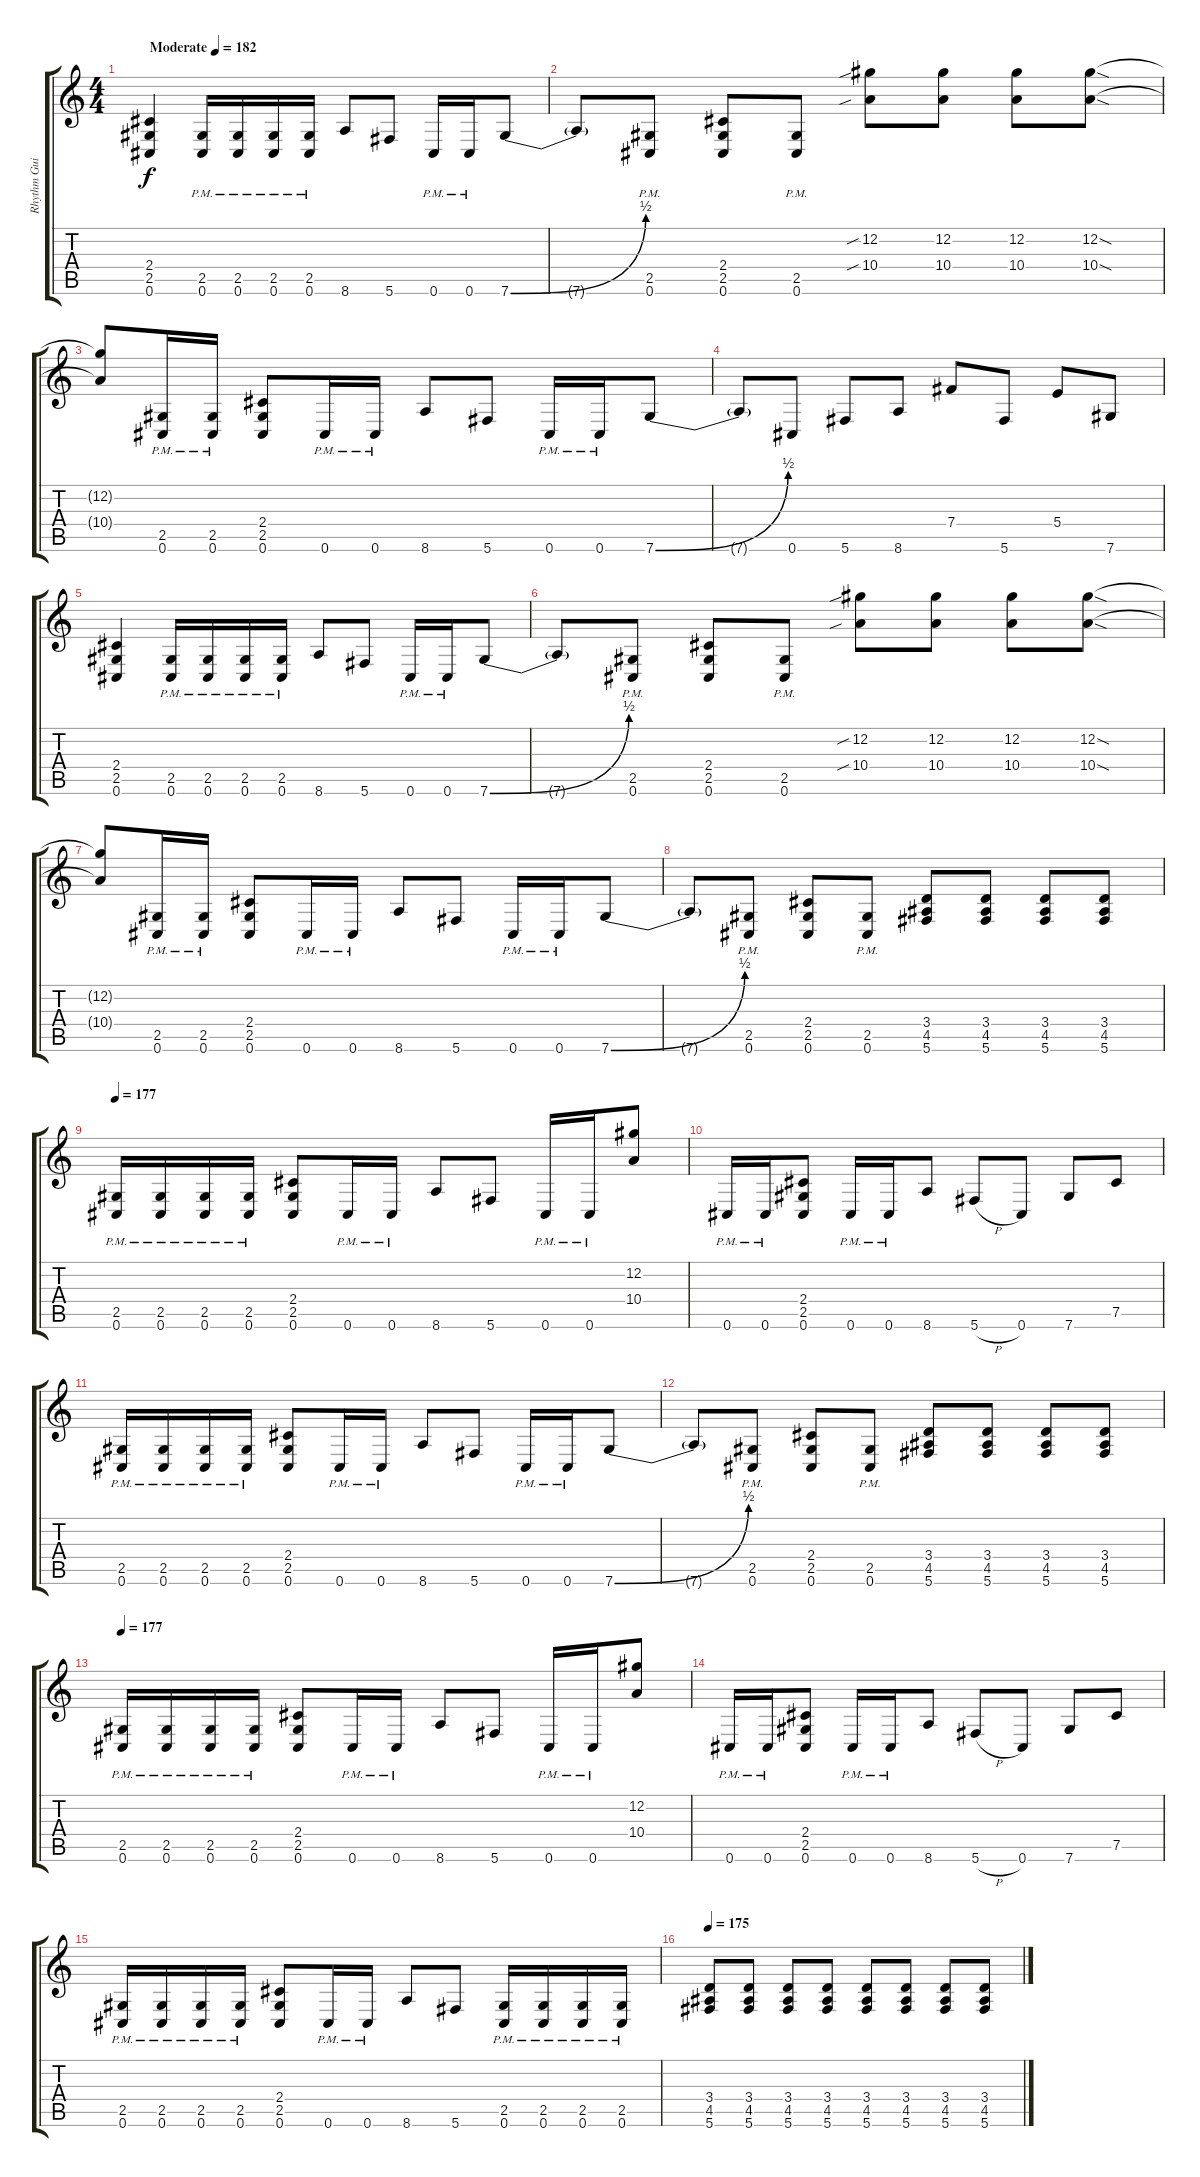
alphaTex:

\track ("Rhythm Guitar 2" "Rhythm Gui") {instrument distortionguitar}
\staff {score tabs}
\tuning (Db4 Ab3 E3 B2 Gb2 Db2) {hide}
\ts (4 4)
\tempo (182 "Moderate")
\clef g2
\ks c
(2.4 2.5 0.6).4{dy f instrument distortionguitar} (2.5{pm} 0.6{pm}).16 (2.5{pm} 0.6{pm}).16 (2.5{pm} 0.6{pm}).16 (2.5{pm} 0.6{pm}).16 8.6.8 5.6.8 0.6{pm}.16 0.6{pm}.16 7.6{be (bend 0 0 60 2)}.8 |
7.6{t}.8 (2.5{pm} 0.6{pm}).8 (2.4 2.5 0.6).8 (2.5{pm} 0.6{pm}).8 (12.2{sib} 10.4{sib}).8 (12.2 10.4).8 (12.2 10.4).8 (12.2{sod} 10.4{sod}).8 |
(12.2{t} 10.4{t}).8 (2.5{pm} 0.6{pm}).16 (2.5{pm} 0.6{pm}).16 (2.4 2.5 0.6).8 0.6{pm}.16 0.6{pm}.16 8.6.8 5.6.8 0.6{pm}.16 0.6{pm}.16 7.6{be (bend 0 0 60 2)}.8 |
7.6{t}.8 0.6.8 5.6.8 8.6.8 7.4.8 5.6.8 5.4.8 7.6.8 |
(2.4 2.5 0.6).4 (2.5{pm} 0.6{pm}).16 (2.5{pm} 0.6{pm}).16 (2.5{pm} 0.6{pm}).16 (2.5{pm} 0.6{pm}).16 8.6.8 5.6.8 0.6{pm}.16 0.6{pm}.16 7.6{be (bend 0 0 60 2)}.8 |
7.6{t}.8 (2.5{pm} 0.6{pm}).8 (2.4 2.5 0.6).8 (2.5{pm} 0.6{pm}).8 (12.2{sib} 10.4{sib}).8 (12.2 10.4).8 (12.2 10.4).8 (12.2{sod} 10.4{sod}).8 |
(12.2{t} 10.4{t}).8 (2.5{pm} 0.6{pm}).16 (2.5{pm} 0.6{pm}).16 (2.4 2.5 0.6).8 0.6{pm}.16 0.6{pm}.16 8.6.8 5.6.8 0.6{pm}.16 0.6{pm}.16 7.6{be (bend 0 0 60 2)}.8 |
7.6{t}.8 (2.5{pm} 0.6{pm}).8 (2.4 2.5 0.6).8 (2.5{pm} 0.6{pm}).8 (3.4 4.5 5.6).8 (3.4 4.5 5.6).8 (3.4 4.5 5.6).8 (3.4 4.5 5.6).8 |
\tempo 177
(2.5{pm} 0.6{pm}).16 (2.5{pm} 0.6{pm}).16 (2.5{pm} 0.6{pm}).16 (2.5{pm} 0.6{pm}).16 (2.4 2.5 0.6).8 0.6{pm}.16 0.6{pm}.16 8.6.8 5.6.8 0.6{pm}.16 0.6{pm}.16 (12.2 10.4).8 |
0.6{pm}.16 0.6{pm}.16 (2.4 2.5 0.6).8 0.6{pm}.16 0.6{pm}.16 8.6.8 5.6{h}.8 0.6.8 7.6.8 7.5.8 |
(2.5{pm} 0.6{pm}).16 (2.5{pm} 0.6{pm}).16 (2.5{pm} 0.6{pm}).16 (2.5{pm} 0.6{pm}).16 (2.4 2.5 0.6).8 0.6{pm}.16 0.6{pm}.16 8.6.8 5.6.8 0.6{pm}.16 0.6{pm}.16 7.6{be (bend 0 0 60 2)}.8 |
7.6{t}.8 (2.5{pm} 0.6{pm}).8 (2.4 2.5 0.6).8 (2.5{pm} 0.6{pm}).8 (3.4 4.5 5.6).8 (3.4 4.5 5.6).8 (3.4 4.5 5.6).8 (3.4 4.5 5.6).8 |
\tempo 177
(2.5{pm} 0.6{pm}).16 (2.5{pm} 0.6{pm}).16 (2.5{pm} 0.6{pm}).16 (2.5{pm} 0.6{pm}).16 (2.4 2.5 0.6).8 0.6{pm}.16 0.6{pm}.16 8.6.8 5.6.8 0.6{pm}.16 0.6{pm}.16 (12.2 10.4).8 |
0.6{pm}.16 0.6{pm}.16 (2.4 2.5 0.6).8 0.6{pm}.16 0.6{pm}.16 8.6.8 5.6{h}.8 0.6.8 7.6.8 7.5.8 |
(2.5{pm} 0.6{pm}).16 (2.5{pm} 0.6{pm}).16 (2.5{pm} 0.6{pm}).16 (2.5{pm} 0.6{pm}).16 (2.4 2.5 0.6).8 0.6{pm}.16 0.6{pm}.16 8.6.8 5.6.8 (2.5{pm} 0.6{pm}).16 (2.5{pm} 0.6{pm}).16 (2.5{pm} 0.6{pm}).16 (2.5{pm} 0.6{pm}).16 |
\tempo 175
(3.4 4.5 5.6).8{volume 13} (3.4 4.5 5.6).8 (3.4 4.5 5.6).8 (3.4 4.5 5.6).8 (3.4 4.5 5.6).8 (3.4 4.5 5.6).8 (3.4 4.5 5.6).8 (3.4 4.5 5.6).8
